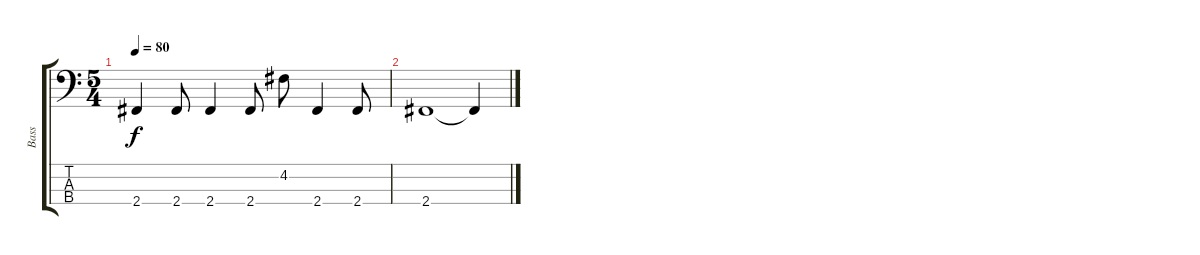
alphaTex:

\track ("Bass" "Bass") {instrument electricbassfinger}
\staff {score tabs}
\tuning (G2 D2 A1 E1) {hide}
\ts (5 4)
\tempo 80
\clef f4
\ks c
2.4.4{dy f} 2.4.8 2.4.4 2.4.8 4.2.8 2.4.4 2.4.8 |
2.4.1{volume 0} 2.4{t}.4
